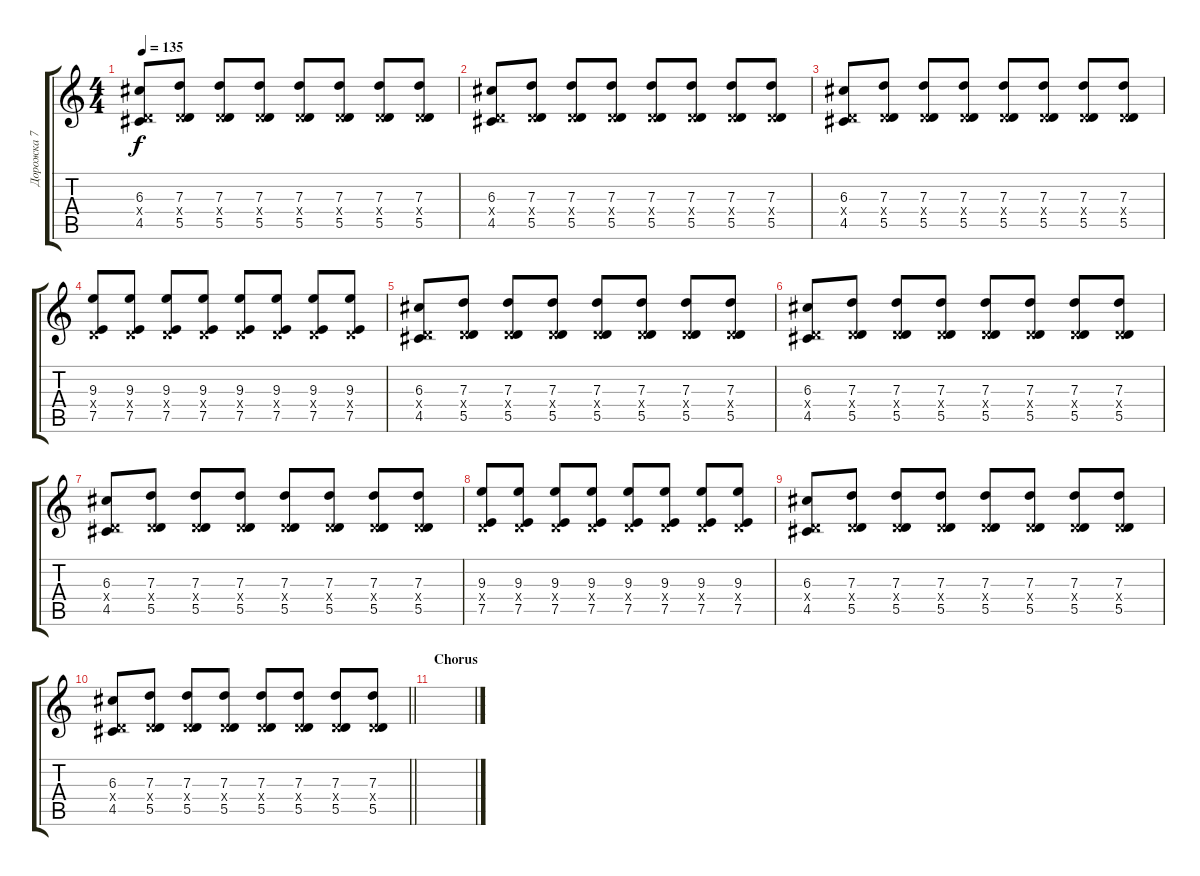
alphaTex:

\track ("Дорожка 7" "Дорожка 7") {instrument distortionguitar}
\staff {score tabs}
\tuning (E4 B3 G3 D3 A2 E2) {hide}
\ts (4 4)
\tempo 135
\clef g2
\ks c
(6.3 0.4{x} 4.5).8{dy f} (7.3 0.4{x} 5.5).8 (7.3 0.4{x} 5.5).8 (7.3 0.4{x} 5.5).8 (7.3 0.4{x} 5.5).8 (7.3 0.4{x} 5.5).8 (7.3 0.4{x} 5.5).8 (7.3 0.4{x} 5.5).8 |
(6.3 0.4{x} 4.5).8 (7.3 0.4{x} 5.5).8 (7.3 0.4{x} 5.5).8 (7.3 0.4{x} 5.5).8 (7.3 0.4{x} 5.5).8 (7.3 0.4{x} 5.5).8 (7.3 0.4{x} 5.5).8 (7.3 0.4{x} 5.5).8 |
(6.3 0.4{x} 4.5).8 (7.3 0.4{x} 5.5).8 (7.3 0.4{x} 5.5).8 (7.3 0.4{x} 5.5).8 (7.3 0.4{x} 5.5).8 (7.3 0.4{x} 5.5).8 (7.3 0.4{x} 5.5).8 (7.3 0.4{x} 5.5).8 |
(9.3 0.4{x} 7.5).8 (9.3 0.4{x} 7.5).8 (9.3 0.4{x} 7.5).8 (9.3 0.4{x} 7.5).8 (9.3 0.4{x} 7.5).8 (9.3 0.4{x} 7.5).8 (9.3 0.4{x} 7.5).8 (9.3 0.4{x} 7.5).8 |
(6.3 0.4{x} 4.5).8 (7.3 0.4{x} 5.5).8 (7.3 0.4{x} 5.5).8 (7.3 0.4{x} 5.5).8 (7.3 0.4{x} 5.5).8 (7.3 0.4{x} 5.5).8 (7.3 0.4{x} 5.5).8 (7.3 0.4{x} 5.5).8 |
(6.3 0.4{x} 4.5).8 (7.3 0.4{x} 5.5).8 (7.3 0.4{x} 5.5).8 (7.3 0.4{x} 5.5).8 (7.3 0.4{x} 5.5).8 (7.3 0.4{x} 5.5).8 (7.3 0.4{x} 5.5).8 (7.3 0.4{x} 5.5).8 |
(6.3 0.4{x} 4.5).8 (7.3 0.4{x} 5.5).8 (7.3 0.4{x} 5.5).8 (7.3 0.4{x} 5.5).8 (7.3 0.4{x} 5.5).8 (7.3 0.4{x} 5.5).8 (7.3 0.4{x} 5.5).8 (7.3 0.4{x} 5.5).8 |
(9.3 0.4{x} 7.5).8 (9.3 0.4{x} 7.5).8 (9.3 0.4{x} 7.5).8 (9.3 0.4{x} 7.5).8 (9.3 0.4{x} 7.5).8 (9.3 0.4{x} 7.5).8 (9.3 0.4{x} 7.5).8 (9.3 0.4{x} 7.5).8 |
(6.3 0.4{x} 4.5).8 (7.3 0.4{x} 5.5).8 (7.3 0.4{x} 5.5).8 (7.3 0.4{x} 5.5).8 (7.3 0.4{x} 5.5).8 (7.3 0.4{x} 5.5).8 (7.3 0.4{x} 5.5).8 (7.3 0.4{x} 5.5).8 |
\barLineRight lightlight
(6.3 0.4{x} 4.5).8 (7.3 0.4{x} 5.5).8 (7.3 0.4{x} 5.5).8 (7.3 0.4{x} 5.5).8 (7.3 0.4{x} 5.5).8 (7.3 0.4{x} 5.5).8 (7.3 0.4{x} 5.5).8 (7.3 0.4{x} 5.5).8 |
\section ("" "Chorus")
